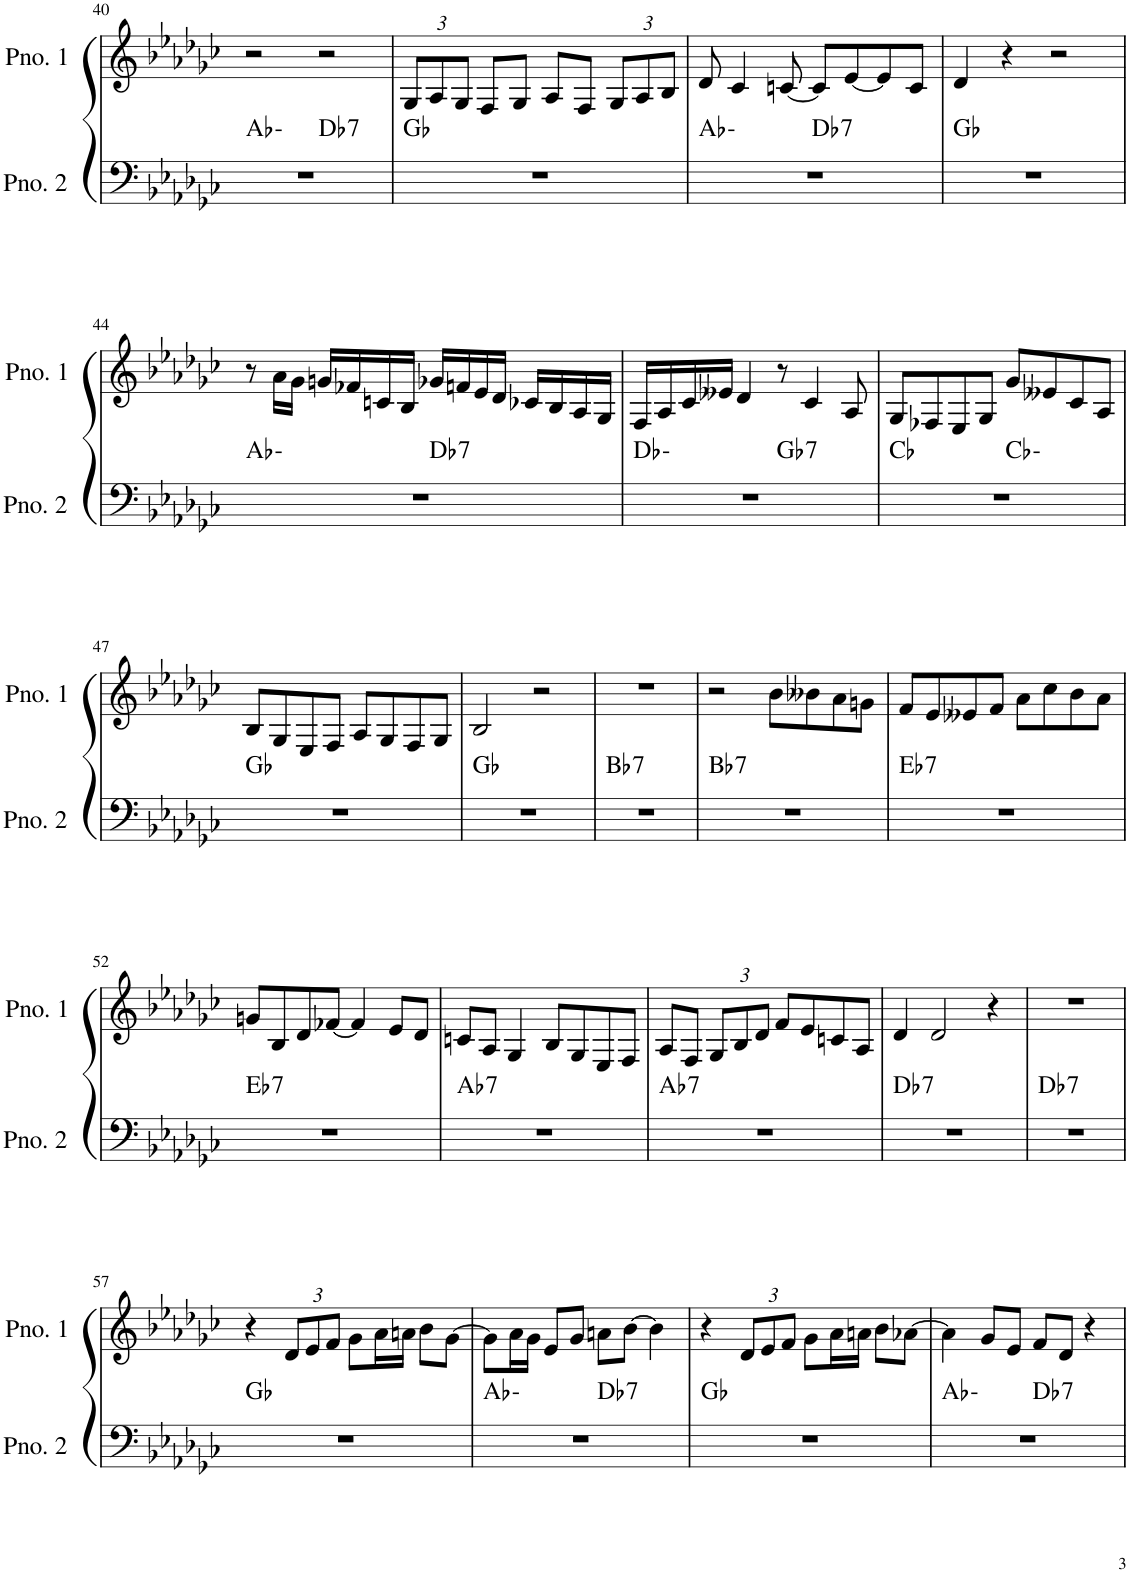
**kern	**harte	**kern
*part2	*part2	*part1
*staff2	*	*staff1
*I"ピアノ 2	*	*I"ピアノ 1
!!LO:PB:g=z
*clefF4	*	*clefG2
*k[b-e-a-d-g-c-]	*	*k[b-e-a-d-g-c-]
*M4/4	*	*M4/4
=40	=40	=40
*^	*	*
1r	2ryy	Ab:min	2r
!	!	!LO:H:kt=7	!
.	2ryy	Db:7	2r
*v	*v	*	*
=41	=41	=41
*	*	*Xbrackettup
1r	Gb:maj	12G-/L
.	.	12A-/
.	.	12G-/J
.	.	8F/L
.	.	8G-/J
.	.	8A-/L
.	.	8F/J
.	.	12G-/L
.	.	12A-/
.	.	12B-/J
=42	=42	=42
*^	*	*
1r	2ryy	Ab:min	8d-/
.	.	.	4c-/
.	.	.	[8cn/
!	!	!LO:H:kt=7	!
.	2ryy	Db:7	8c/L]
.	.	.	[8e-/
.	.	.	8e-/]
.	.	.	8c/J
*v	*v	*	*
=43	=43	=43
1r	Gb:maj	4d-/
.	.	4r
.	.	2r
!!LO:LB:g=z
=44	=44	=44
*^	*	*
1r	2ryy	Ab:min	8r
.	.	.	16a-\LL
.	.	.	16g-\JJ
.	.	.	16gn/LL
.	.	.	16f-X/
.	.	.	16cn/
.	.	.	16B-/JJ
!	!	!LO:H:kt=7	!
.	2ryy	Db:7	16g-X/LL
.	.	.	16fn/
.	.	.	16e-/
.	.	.	16d-/JJ
.	.	.	16c-X/LL
.	.	.	16B-/
.	.	.	16A-/
.	.	.	16G-/JJ
=45	=45	=45	=45
1r	2ryy	Db:min	16F/LL
.	.	.	16A-/
.	.	.	16c-/
.	.	.	16e--X/JJ
.	.	.	4d-/
!	!	!LO:H:kt=7	!
.	2ryy	Gb:7	8r
.	.	.	4c-/
.	.	.	8A-/
=46	=46	=46	=46
1r	2ryy	Cb:maj	8G-/L
.	.	.	8F-X/
.	.	.	8E-/
.	.	.	8G-/J
.	2ryy	Cb:min	8g-/L
.	.	.	8e--X/
.	.	.	8c-/
.	.	.	8A-/J
*v	*v	*	*
!!LO:LB:g=z
=47	=47	=47
1r	Gb:maj	8B-/L
.	.	8G-/
.	.	8E-/
.	.	8F/J
.	.	8A-/L
.	.	8G-/
.	.	8F/
.	.	8G-/J
=48	=48	=48
1r	Gb:maj	2B-/
.	.	2r
=49	=49	=49
!	!LO:H:kt=7	!
1r	Bb:7	1r
=50	=50	=50
!	!LO:H:kt=7	!
1r	Bb:7	2r
.	.	8b-\L
.	.	8b--X\
.	.	8a-\
.	.	8gn\J
=51	=51	=51
!	!LO:H:kt=7	!
1r	Eb:7	8f/L
.	.	8e-/
.	.	8e--X/
.	.	8f/J
.	.	8a-\L
.	.	8cc-\
.	.	8b-\
.	.	8a-\J
!!LO:LB:g=z
=52	=52	=52
!	!LO:H:kt=7	!
1r	Eb:7	8gn/L
.	.	8B-/
.	.	8d-/
.	.	[8f-X/J
.	.	4f-/]
.	.	8e-/L
.	.	8d-/J
=53	=53	=53
!	!LO:H:kt=7	!
1r	Ab:7	8cn/L
.	.	8A-/J
.	.	4G-/
.	.	8B-/L
.	.	8G-/
.	.	8E-/
.	.	8F/J
=54	=54	=54
!	!LO:H:kt=7	!
1r	Ab:7	8A-/L
.	.	8F/J
.	.	12G-/L
.	.	12B-/
.	.	12d-/J
.	.	8f/L
.	.	8e-/
.	.	8cn/
.	.	8A-/J
=55	=55	=55
!	!LO:H:kt=7	!
1r	Db:7	4d-/
.	.	2d-/
.	.	4r
=56	=56	=56
!	!LO:H:kt=7	!
1r	Db:7	1r
!!LO:LB:g=z
=57	=57	=57
1r	Gb:maj	4r
.	.	12d-/L
.	.	12e-/
.	.	12f/J
.	.	8g-\L
.	.	16a-\L
.	.	16an\JJ
.	.	8b-\L
.	.	[8g-\J
=58	=58	=58
*^	*	*
1r	2ryy	Ab:min	8g-\L]
.	.	.	16a-\L
.	.	.	16g-\JJ
.	.	.	8e-/L
.	.	.	8g-/J
!	!	!LO:H:kt=7	!
.	2ryy	Db:7	8an\L
.	.	.	[8b-\J
.	.	.	4b-\]
*v	*v	*	*
=59	=59	=59
1r	Gb:maj	4r
.	.	12d-/L
.	.	12e-/
.	.	12f/J
.	.	8g-\L
.	.	16a-\L
.	.	16an\JJ
.	.	8b-\L
.	.	[8a-X\J
=60	=60	=60
*^	*	*
1r	2ryy	Ab:min	4a-\]
.	.	.	8g-/L
.	.	.	8e-/J
!	!	!LO:H:kt=7	!
.	2ryy	Db:7	8f/L
.	.	.	8d-/J
.	.	.	4r
*v	*v	*	*
=	=	=
*-	*-	*-
